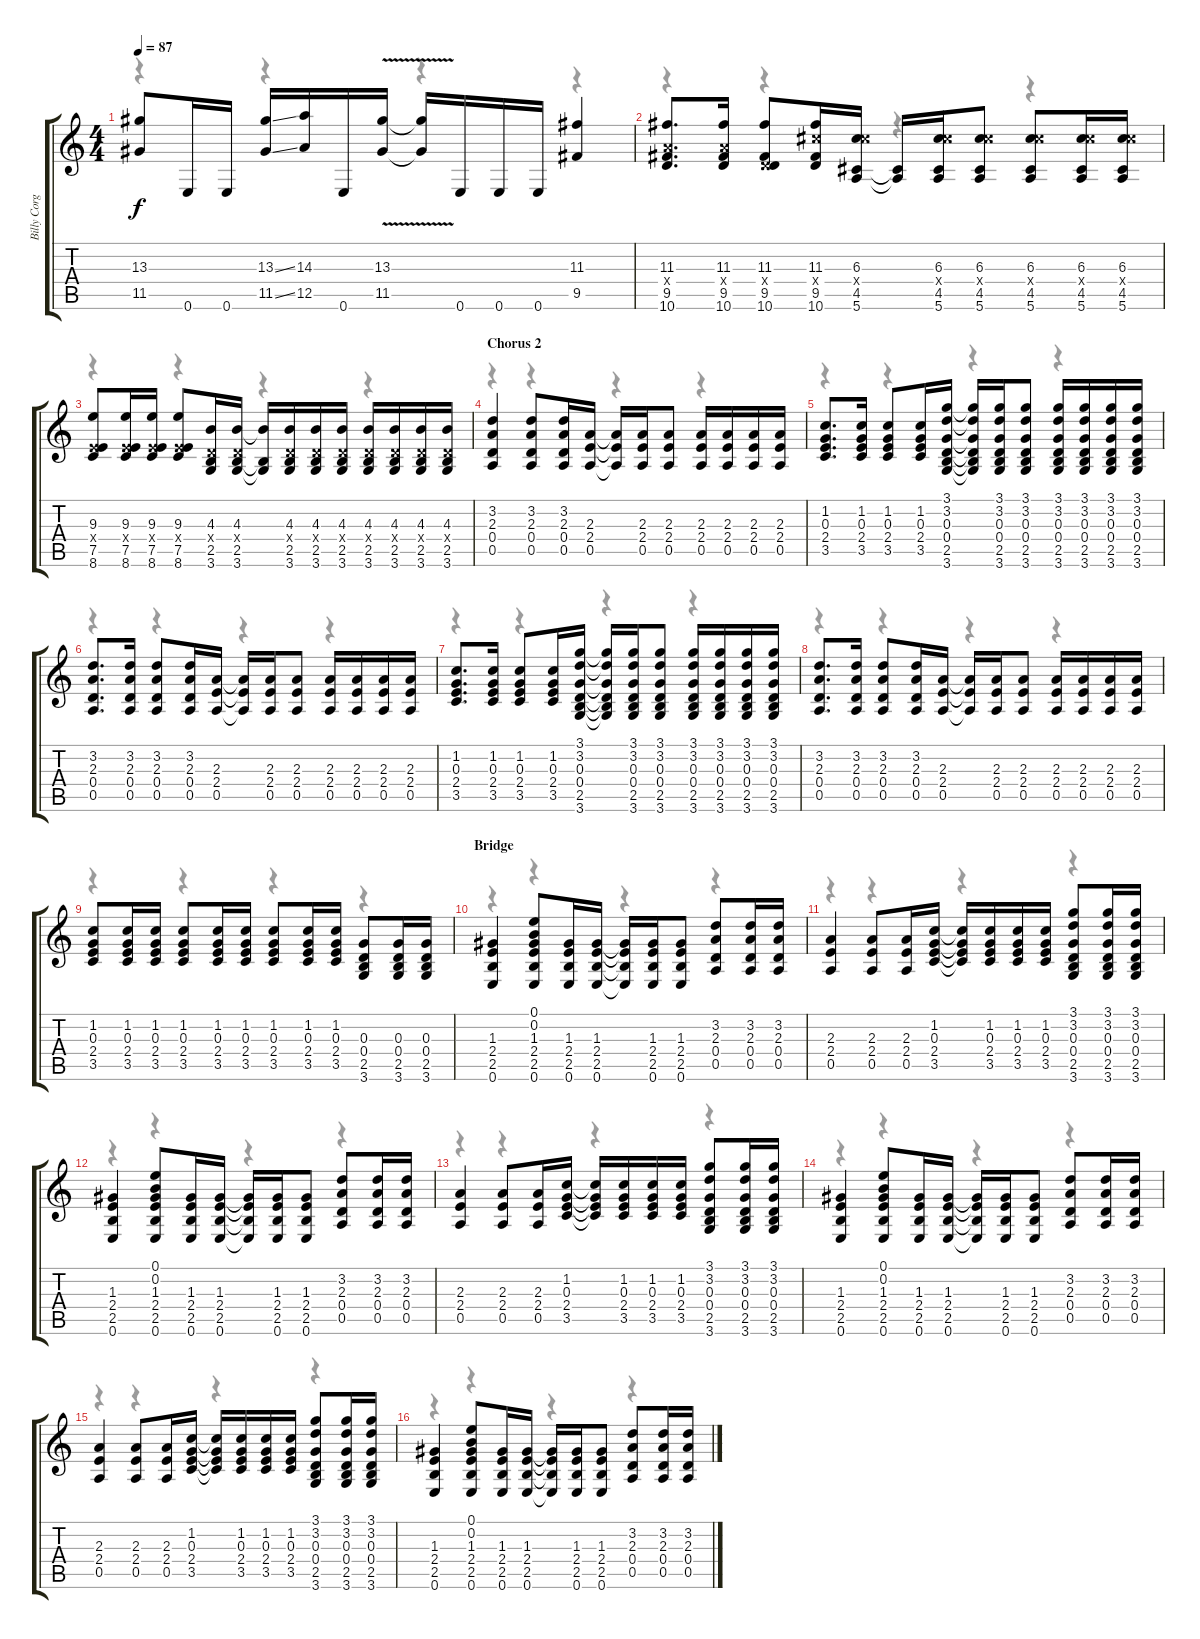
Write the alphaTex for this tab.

\track ("Billy Corgan - Lead Guitar" "Billy Corg") {instrument distortionguitar}
\staff {score tabs}
\tuning (E4 B3 G3 D3 A2 E2) {hide}
\voice
\ts (4 4)
\tempo 87
\clef g2
\ks c
(13.3 11.5).8{dy f} 0.6.16 0.6.16 (13.3{ss} 11.5{ss}).16 (14.3 12.5).16 0.6.16 (13.3{v} 11.5{v}).16 (13.3{v t} 11.5{v t}).16 0.6.16 0.6.16 0.6.16 (11.3 9.5).4 |
(11.3 7.4{x} 9.5 10.6).8{d} (11.3 7.4{x} 9.5 10.6).16 (11.3 0.4{x} 9.5 10.6).8 (11.3 11.4{x} 9.5 10.6).16 (6.3 11.4{x} 4.5 5.6).16 (4.5{t} 5.6{t}).16 (6.3 11.4{x} 4.5 5.6).16 (6.3 11.4{x} 4.5 5.6).8 (6.3 11.4{x} 4.5 5.6).8 (6.3 11.4{x} 4.5 5.6).16 (6.3 11.4{x} 4.5 5.6).16 |
(9.3 2.4{x} 7.5 8.6).8 (9.3 2.4{x} 7.5 8.6).16 (9.3 2.4{x} 7.5 8.6).16 (9.3 2.4{x} 7.5 8.6).8 (4.3 0.4{x} 2.5 3.6).16 (4.3 0.4{x} 2.5 3.6).16 (4.3{t} 2.5{t} 3.6{t}).16 (4.3 0.4{x} 2.5 3.6).16 (4.3 0.4{x} 2.5 3.6).16 (4.3 0.4{x} 2.5 3.6).16 (4.3 0.4{x} 2.5 3.6).16 (4.3 0.4{x} 2.5 3.6).16 (4.3 0.4{x} 2.5 3.6).16 (4.3 0.4{x} 2.5 3.6).16 |
\section ("" "Chorus 2")
(3.2 2.3 0.4 0.5).4 (3.2 2.3 0.4 0.5).8 (3.2 2.3 0.4 0.5).16 (2.3 2.4 0.5).16 (2.3{t} 2.4{t} 0.5{t}).16 (2.3 2.4 0.5).16 (2.3 2.4 0.5).8 (2.3 2.4 0.5).16 (2.3 2.4 0.5).16 (2.3 2.4 0.5).16 (2.3 2.4 0.5).16 |
(1.2 0.3 2.4 3.5).8{d} (1.2 0.3 2.4 3.5).16 (1.2 0.3 2.4 3.5).8 (1.2 0.3 2.4 3.5).16 (3.1 3.2 0.3 0.4 2.5 3.6).16 (3.1{t} 3.2{t} 0.3{t} 0.4{t} 2.5{t} 3.6{t}).16 (3.1 3.2 0.3 0.4 2.5 3.6).16 (3.1 3.2 0.3 0.4 2.5 3.6).8 (3.1 3.2 0.3 0.4 2.5 3.6).16 (3.1 3.2 0.3 0.4 2.5 3.6).16 (3.1 3.2 0.3 0.4 2.5 3.6).16 (3.1 3.2 0.3 0.4 2.5 3.6).16 |
(3.2 2.3 0.4 0.5).8{d} (3.2 2.3 0.4 0.5).16 (3.2 2.3 0.4 0.5).8 (3.2 2.3 0.4 0.5).16 (2.3 2.4 0.5).16 (2.3{t} 2.4{t} 0.5{t}).16 (2.3 2.4 0.5).16 (2.3 2.4 0.5).8 (2.3 2.4 0.5).16 (2.3 2.4 0.5).16 (2.3 2.4 0.5).16 (2.3 2.4 0.5).16 |
(1.2 0.3 2.4 3.5).8{d} (1.2 0.3 2.4 3.5).16 (1.2 0.3 2.4 3.5).8 (1.2 0.3 2.4 3.5).16 (3.1 3.2 0.3 0.4 2.5 3.6).16 (3.1{t} 3.2{t} 0.3{t} 0.4{t} 2.5{t} 3.6{t}).16 (3.1 3.2 0.3 0.4 2.5 3.6).16 (3.1 3.2 0.3 0.4 2.5 3.6).8 (3.1 3.2 0.3 0.4 2.5 3.6).16 (3.1 3.2 0.3 0.4 2.5 3.6).16 (3.1 3.2 0.3 0.4 2.5 3.6).16 (3.1 3.2 0.3 0.4 2.5 3.6).16 |
(3.2 2.3 0.4 0.5).8{d} (3.2 2.3 0.4 0.5).16 (3.2 2.3 0.4 0.5).8 (3.2 2.3 0.4 0.5).16 (2.3 2.4 0.5).16 (2.3{t} 2.4{t} 0.5{t}).16 (2.3 2.4 0.5).16 (2.3 2.4 0.5).8 (2.3 2.4 0.5).16 (2.3 2.4 0.5).16 (2.3 2.4 0.5).16 (2.3 2.4 0.5).16 |
(1.2 0.3 2.4 3.5).8 (1.2 0.3 2.4 3.5).16 (1.2 0.3 2.4 3.5).16 (1.2 0.3 2.4 3.5).8 (1.2 0.3 2.4 3.5).16 (1.2 0.3 2.4 3.5).16 (1.2 0.3 2.4 3.5).8 (1.2 0.3 2.4 3.5).16 (1.2 0.3 2.4 3.5).16 (0.3 0.4 2.5 3.6).8 (0.3 0.4 2.5 3.6).16 (0.3 0.4 2.5 3.6).16 |
\section ("" "Bridge")
(1.3 2.4 2.5 0.6).4 (0.1 0.2 1.3 2.4 2.5 0.6).8 (1.3 2.4 2.5 0.6).16 (1.3 2.4 2.5 0.6).16 (1.3{t} 2.4{t} 2.5{t} 0.6{t}).16 (1.3 2.4 2.5 0.6).16 (1.3 2.4 2.5 0.6).8 (3.2 2.3 0.4 0.5).8 (3.2 2.3 0.4 0.5).16 (3.2 2.3 0.4 0.5).16 |
(2.3 2.4 0.5).4 (2.3 2.4 0.5).8 (2.3 2.4 0.5).16 (1.2 0.3 2.4 3.5).16 (1.2{t} 0.3{t} 2.4{t} 3.5{t}).16 (1.2 0.3 2.4 3.5).16 (1.2 0.3 2.4 3.5).16 (1.2 0.3 2.4 3.5).16 (3.1 3.2 0.3 0.4 2.5 3.6).8 (3.1 3.2 0.3 0.4 2.5 3.6).16 (3.1 3.2 0.3 0.4 2.5 3.6).16 |
(1.3 2.4 2.5 0.6).4 (0.1 0.2 1.3 2.4 2.5 0.6).8 (1.3 2.4 2.5 0.6).16 (1.3 2.4 2.5 0.6).16 (1.3{t} 2.4{t} 2.5{t} 0.6{t}).16 (1.3 2.4 2.5 0.6).16 (1.3 2.4 2.5 0.6).8 (3.2 2.3 0.4 0.5).8 (3.2 2.3 0.4 0.5).16 (3.2 2.3 0.4 0.5).16 |
(2.3 2.4 0.5).4 (2.3 2.4 0.5).8 (2.3 2.4 0.5).16 (1.2 0.3 2.4 3.5).16 (1.2{t} 0.3{t} 2.4{t} 3.5{t}).16 (1.2 0.3 2.4 3.5).16 (1.2 0.3 2.4 3.5).16 (1.2 0.3 2.4 3.5).16 (3.1 3.2 0.3 0.4 2.5 3.6).8 (3.1 3.2 0.3 0.4 2.5 3.6).16 (3.1 3.2 0.3 0.4 2.5 3.6).16 |
(1.3 2.4 2.5 0.6).4 (0.1 0.2 1.3 2.4 2.5 0.6).8 (1.3 2.4 2.5 0.6).16 (1.3 2.4 2.5 0.6).16 (1.3{t} 2.4{t} 2.5{t} 0.6{t}).16 (1.3 2.4 2.5 0.6).16 (1.3 2.4 2.5 0.6).8 (3.2 2.3 0.4 0.5).8 (3.2 2.3 0.4 0.5).16 (3.2 2.3 0.4 0.5).16 |
(2.3 2.4 0.5).4 (2.3 2.4 0.5).8 (2.3 2.4 0.5).16 (1.2 0.3 2.4 3.5).16 (1.2{t} 0.3{t} 2.4{t} 3.5{t}).16 (1.2 0.3 2.4 3.5).16 (1.2 0.3 2.4 3.5).16 (1.2 0.3 2.4 3.5).16 (3.1 3.2 0.3 0.4 2.5 3.6).8 (3.1 3.2 0.3 0.4 2.5 3.6).16 (3.1 3.2 0.3 0.4 2.5 3.6).16 |
(1.3 2.4 2.5 0.6).4 (0.1 0.2 1.3 2.4 2.5 0.6).8 (1.3 2.4 2.5 0.6).16 (1.3 2.4 2.5 0.6).16 (1.3{t} 2.4{t} 2.5{t} 0.6{t}).16 (1.3 2.4 2.5 0.6).16 (1.3 2.4 2.5 0.6).8 (3.2 2.3 0.4 0.5).8 (3.2 2.3 0.4 0.5).16 (3.2 2.3 0.4 0.5).16
\voice
\clef g2
\ottava regular
\simile none
\ks c
r.4{dy f} r.4 r.4 r.4 |
r.4 r.4 r.4 r.4 |
r.4 r.4 r.4 r.4 |
r.4 r.4 r.4 r.4 |
r.4 r.4 r.4 r.4 |
r.4 r.4 r.4 r.4 |
r.4 r.4 r.4 r.4 |
r.4 r.4 r.4 r.4 |
r.4 r.4 r.4 r.4 |
r.4 r.4 r.4 r.4 |
r.4 r.4 r.4 r.4 |
r.4 r.4 r.4 r.4 |
r.4 r.4 r.4 r.4 |
r.4 r.4 r.4 r.4 |
r.4 r.4 r.4 r.4 |
r.4 r.4 r.4 r.4
